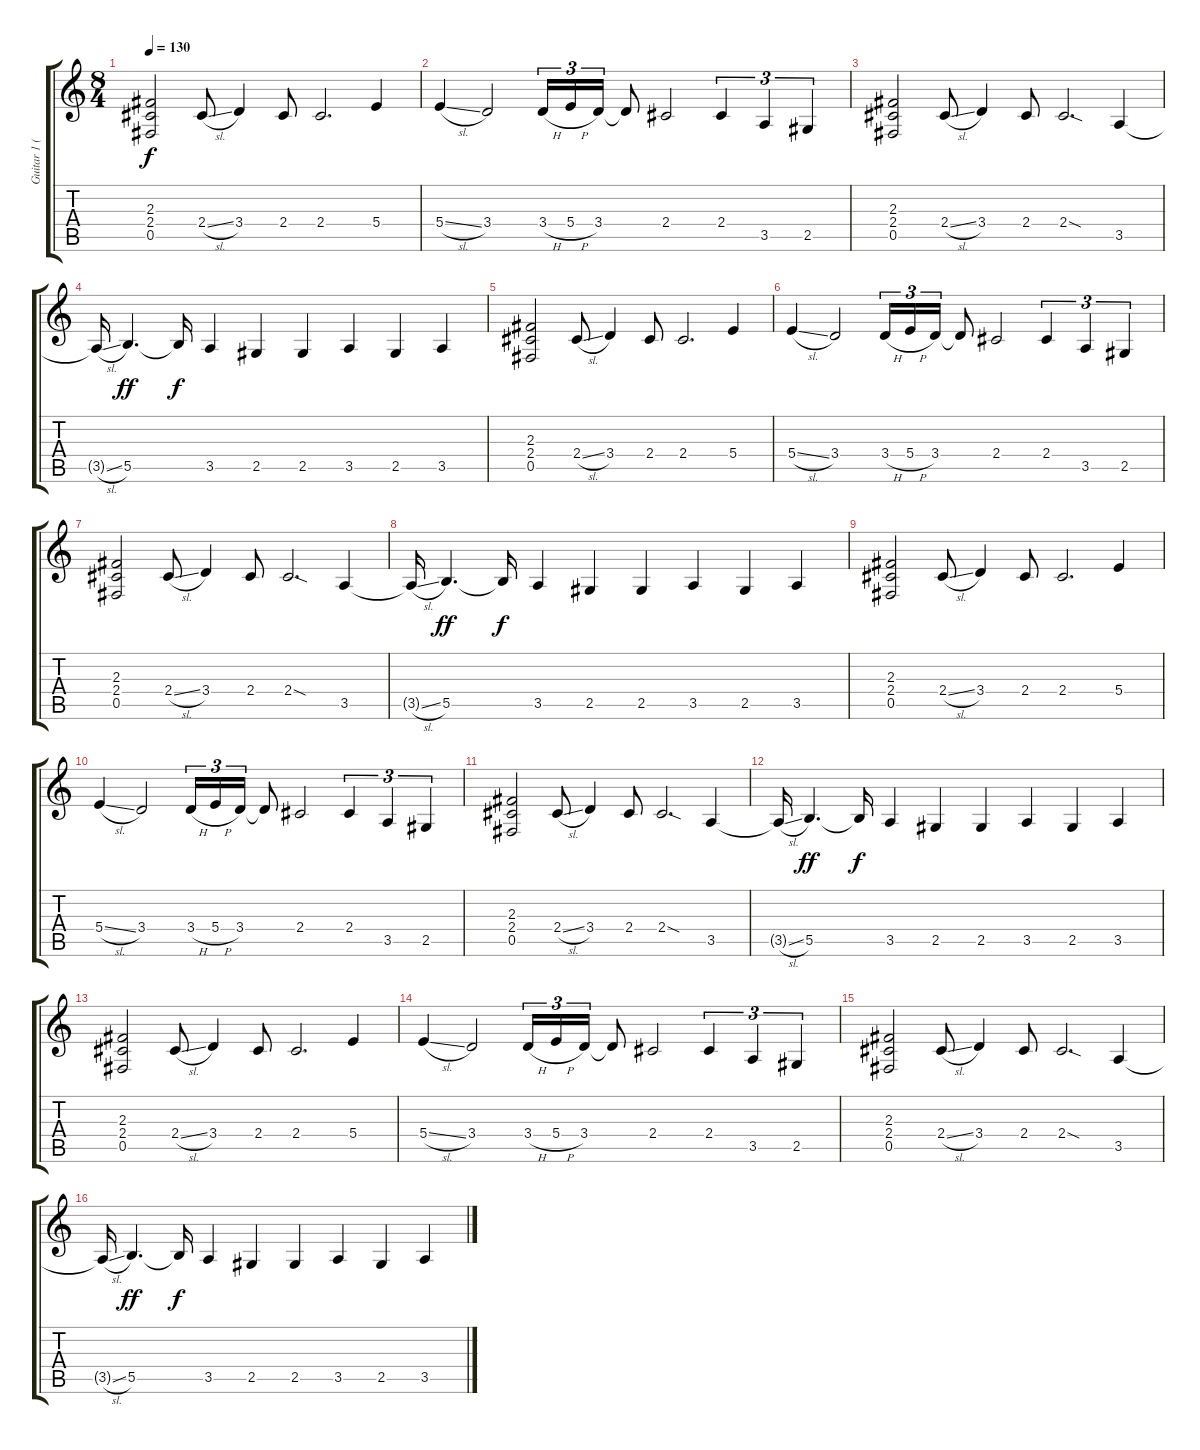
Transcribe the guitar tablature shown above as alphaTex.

\track ("Guitar 1 (Distortion)" "Guitar 1 (") {instrument distortionguitar}
\staff {score tabs}
\tuning (Db4 Ab3 E3 B2 Gb2 Db2) {hide}
\ts (8 4)
\tempo 130
\clef g2
\ks c
(2.3 2.4 0.5).2{dy f} 2.4{sl}.8 3.4.4 2.4.8 2.4.2{d} 5.4.4 |
5.4{sl}.4 3.4.2 3.4{h}.16{tu (3 2)} 5.4{h}.16{tu (3 2)} 3.4.16{tu (3 2)} 3.4{t}.8 2.4.2 2.4.4{tu (3 2)} 3.5.4{tu (3 2)} 2.5.4{tu (3 2)} |
(2.3 2.4 0.5).2 2.4{sl}.8 3.4.4 2.4.8 2.4{sod}.2{d} 3.5.4 |
3.5{sl t}.16 5.5.4{d dy ff} 5.5{t}.16{dy f} 3.5.4 2.5.4 2.5.4 3.5.4 2.5.4 3.5.4 |
(2.3 2.4 0.5).2 2.4{sl}.8 3.4.4 2.4.8 2.4.2{d} 5.4.4 |
5.4{sl}.4 3.4.2 3.4{h}.16{tu (3 2)} 5.4{h}.16{tu (3 2)} 3.4.16{tu (3 2)} 3.4{t}.8 2.4.2 2.4.4{tu (3 2)} 3.5.4{tu (3 2)} 2.5.4{tu (3 2)} |
(2.3 2.4 0.5).2 2.4{sl}.8 3.4.4 2.4.8 2.4{sod}.2{d} 3.5.4 |
3.5{sl t}.16 5.5.4{d dy ff} 5.5{t}.16{dy f} 3.5.4 2.5.4 2.5.4 3.5.4 2.5.4 3.5.4 |
(2.3 2.4 0.5).2 2.4{sl}.8 3.4.4 2.4.8 2.4.2{d} 5.4.4 |
5.4{sl}.4 3.4.2 3.4{h}.16{tu (3 2)} 5.4{h}.16{tu (3 2)} 3.4.16{tu (3 2)} 3.4{t}.8 2.4.2 2.4.4{tu (3 2)} 3.5.4{tu (3 2)} 2.5.4{tu (3 2)} |
(2.3 2.4 0.5).2 2.4{sl}.8 3.4.4 2.4.8 2.4{sod}.2{d} 3.5.4 |
3.5{sl t}.16 5.5.4{d dy ff} 5.5{t}.16{dy f} 3.5.4 2.5.4 2.5.4 3.5.4 2.5.4 3.5.4 |
(2.3 2.4 0.5).2 2.4{sl}.8 3.4.4 2.4.8 2.4.2{d} 5.4.4 |
5.4{sl}.4 3.4.2 3.4{h}.16{tu (3 2)} 5.4{h}.16{tu (3 2)} 3.4.16{tu (3 2)} 3.4{t}.8 2.4.2 2.4.4{tu (3 2)} 3.5.4{tu (3 2)} 2.5.4{tu (3 2)} |
(2.3 2.4 0.5).2 2.4{sl}.8 3.4.4 2.4.8 2.4{sod}.2{d} 3.5.4 |
3.5{sl t}.16 5.5.4{d dy ff} 5.5{t}.16{dy f} 3.5.4 2.5.4 2.5.4 3.5.4 2.5.4 3.5.4
